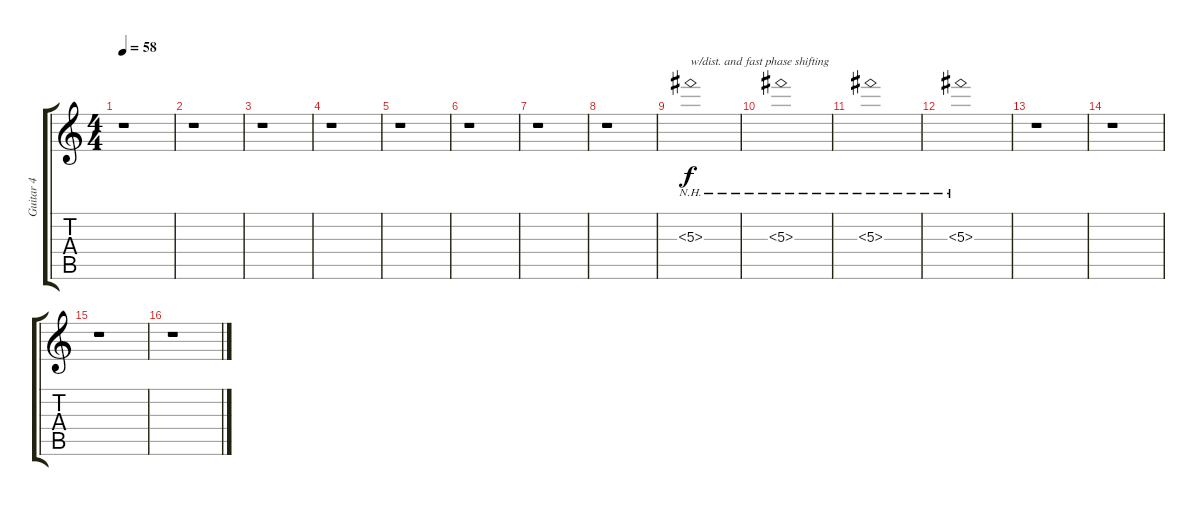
\track ("Guitar 4" "Guitar 4") {instrument distortionguitar}
\staff {score tabs}
\tuning (Eb4 Bb3 Gb3 Db3 Ab2 Eb2) {hide}
\ts (4 4)
\tempo 58
\clef g2
\ks c
r.1{dy f instrument distortionguitar} |
r.1 |
r.1 |
r.1 |
r.1 |
r.1 |
r.1 |
r.1 |
5.3{nh}.1{txt "w/dist. and fast phase shifting"} |
5.3{nh}.1 |
5.3{nh}.1 |
5.3{nh}.1 |
r.1 |
r.1 |
r.1 |
r.1
